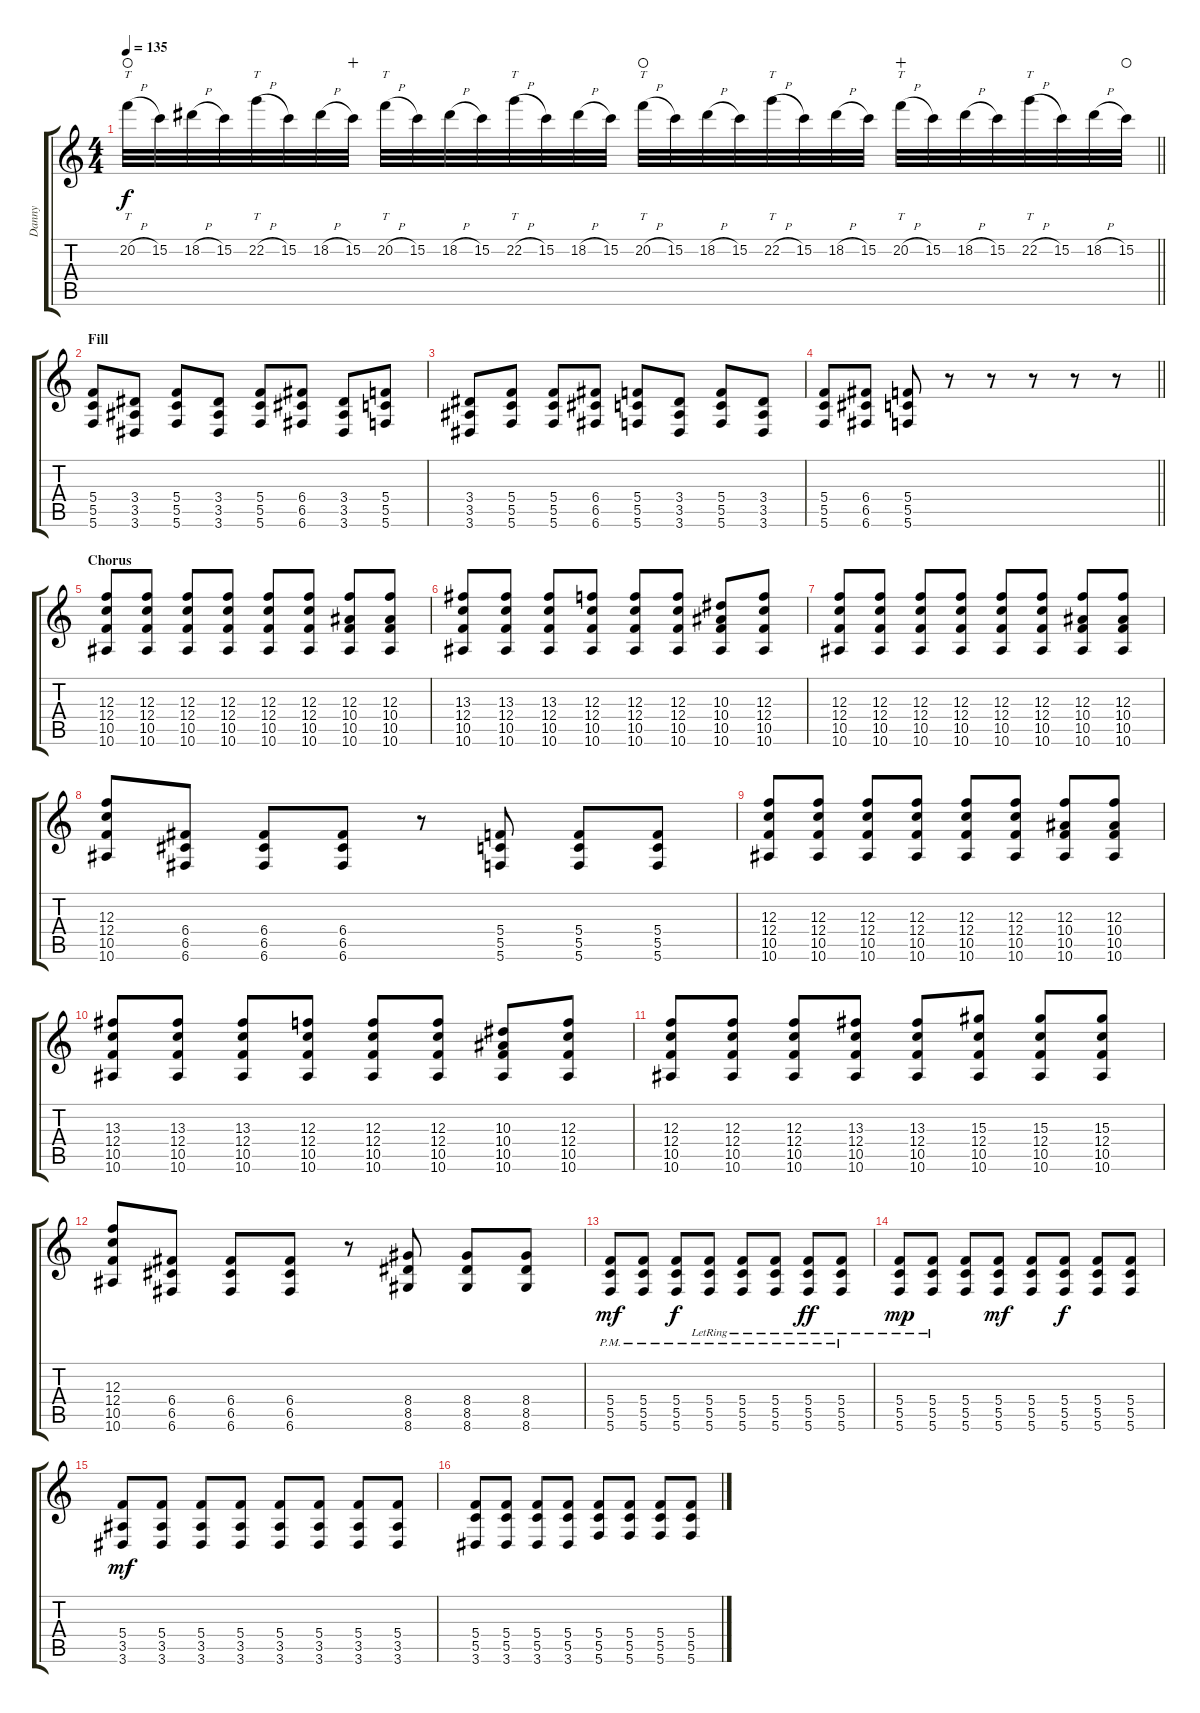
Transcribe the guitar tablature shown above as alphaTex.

\track ("Danny" "Danny") {instrument distortionguitar}
\staff {score tabs}
\tuning (D4 A3 F3 C3 G2 C2) {hide}
\ts (4 4)
\tempo 135
\clef g2
\barLineRight lightlight
\ks c
20.2{h}.32{tt dy f waho} 15.2.32 18.2{h}.32 15.2.32 22.2{h}.32{tt} 15.2.32 18.2{h}.32 15.2.32{wahc} 20.2{h}.32{tt} 15.2.32 18.2{h}.32 15.2.32 22.2{h}.32{tt} 15.2.32 18.2{h}.32 15.2.32 20.2{h}.32{tt waho} 15.2.32 18.2{h}.32 15.2.32 22.2{h}.32{tt} 15.2.32 18.2{h}.32 15.2.32 20.2{h}.32{tt wahc} 15.2.32 18.2{h}.32 15.2.32 22.2{h}.32{tt} 15.2.32 18.2{h}.32 15.2.32{waho} |
\section ("" "Fill")
(5.4 5.5 5.6).8 (3.4 3.5 3.6).8 (5.4 5.5 5.6).8 (3.4 3.5 3.6).8 (5.4 5.5 5.6).8 (6.4 6.5 6.6).8 (3.4 3.5 3.6).8 (5.4 5.5 5.6).8 |
(3.4 3.5 3.6).8 (5.4 5.5 5.6).8 (5.4 5.5 5.6).8 (6.4 6.5 6.6).8 (5.4 5.5 5.6).8 (3.4 3.5 3.6).8 (5.4 5.5 5.6).8 (3.4 3.5 3.6).8 |
\barLineRight lightlight
(5.4 5.5 5.6).8 (6.4 6.5 6.6).8 (5.4 5.5 5.6).8 r.8 r.8 r.8 r.8 r.8 |
\section ("" "Chorus")
(12.3 12.4 10.5 10.6).8 (12.3 12.4 10.5 10.6).8 (12.3 12.4 10.5 10.6).8 (12.3 12.4 10.5 10.6).8 (12.3 12.4 10.5 10.6).8 (12.3 12.4 10.5 10.6).8 (12.3 10.4 10.5 10.6).8 (12.3 10.4 10.5 10.6).8 |
(13.3 12.4 10.5 10.6).8 (13.3 12.4 10.5 10.6).8 (13.3 12.4 10.5 10.6).8 (12.3 12.4 10.5 10.6).8 (12.3 12.4 10.5 10.6).8 (12.3 12.4 10.5 10.6).8 (10.3 10.4 10.5 10.6).8 (12.3 12.4 10.5 10.6).8 |
(12.3 12.4 10.5 10.6).8 (12.3 12.4 10.5 10.6).8 (12.3 12.4 10.5 10.6).8 (12.3 12.4 10.5 10.6).8 (12.3 12.4 10.5 10.6).8 (12.3 12.4 10.5 10.6).8 (12.3 10.4 10.5 10.6).8 (12.3 10.4 10.5 10.6).8 |
(12.3 12.4 10.5 10.6).8 (6.4 6.5 6.6).8 (6.4 6.5 6.6).8 (6.4 6.5 6.6).8 r.8 (5.4 5.5 5.6).8 (5.4 5.5 5.6).8 (5.4 5.5 5.6).8 |
(12.3 12.4 10.5 10.6).8 (12.3 12.4 10.5 10.6).8 (12.3 12.4 10.5 10.6).8 (12.3 12.4 10.5 10.6).8 (12.3 12.4 10.5 10.6).8 (12.3 12.4 10.5 10.6).8 (12.3 10.4 10.5 10.6).8 (12.3 10.4 10.5 10.6).8 |
(13.3 12.4 10.5 10.6).8 (13.3 12.4 10.5 10.6).8 (13.3 12.4 10.5 10.6).8 (12.3 12.4 10.5 10.6).8 (12.3 12.4 10.5 10.6).8 (12.3 12.4 10.5 10.6).8 (10.3 10.4 10.5 10.6).8 (12.3 12.4 10.5 10.6).8 |
(12.3 12.4 10.5 10.6).8 (12.3 12.4 10.5 10.6).8 (12.3 12.4 10.5 10.6).8 (13.3 12.4 10.5 10.6).8 (13.3 12.4 10.5 10.6).8 (15.3 12.4 10.5 10.6).8 (15.3 12.4 10.5 10.6).8 (15.3 12.4 10.5 10.6).8 |
(12.3 12.4 10.5 10.6).8 (6.4 6.5 6.6).8 (6.4 6.5 6.6).8 (6.4 6.5 6.6).8 r.8 (8.4 8.5 8.6).8 (8.4 8.5 8.6).8 (8.4 8.5 8.6).8 |
(5.4{pm} 5.5{pm} 5.6{pm}).8{dy mf} (5.4{pm} 5.5{pm} 5.6{pm}).8 (5.4{pm} 5.5{pm} 5.6{pm}).8{dy f} (5.4{pm lr} 5.5{pm lr} 5.6{pm lr}).8 (5.4{pm lr} 5.5{pm lr} 5.6{pm lr}).8 (5.4{pm lr} 5.5{pm lr} 5.6{pm lr}).8 (5.4{pm lr} 5.5{pm lr} 5.6{pm lr}).8{dy ff} (5.4{pm lr} 5.5{pm lr} 5.6{pm lr}).8 |
(5.4{lr} 5.5{lr} 5.6{lr}).8{dy mp} (5.4{lr} 5.5{lr} 5.6{lr}).8 (5.4 5.5 5.6).8 (5.4 5.5 5.6).8{dy mf} (5.4 5.5 5.6).8 (5.4 5.5 5.6).8{dy f} (5.4 5.5 5.6).8 (5.4 5.5 5.6).8 |
(5.4 3.5 3.6).8{dy mf} (5.4 3.5 3.6).8 (5.4 3.5 3.6).8 (5.4 3.5 3.6).8 (5.4 3.5 3.6).8 (5.4 3.5 3.6).8 (5.4 3.5 3.6).8 (5.4 3.5 3.6).8 |
(5.4 5.5 3.6).8 (5.4 5.5 3.6).8 (5.4 5.5 3.6).8 (5.4 5.5 3.6).8 (5.4 5.5 5.6).8 (5.4 5.5 5.6).8 (5.4 5.5 5.6).8 (5.4 5.5 5.6).8
